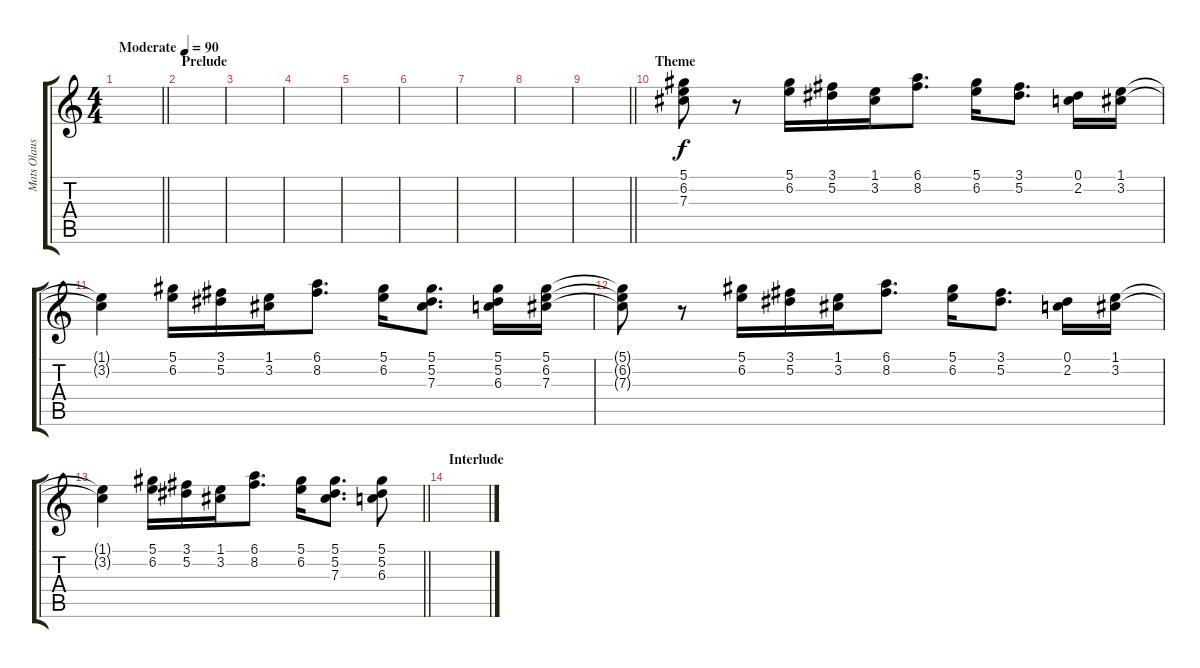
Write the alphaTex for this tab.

\track ("Mats Olausson" "Mats Olaus") {instrument rockorgan}
\staff {score tabs}
\tuning (Eb5 Bb4 Gb4 Db4 Ab3 Eb3) {hide}
\ts (4 4)
\tempo (90 "Moderate")
\clef g2
\barLineRight lightlight
\ks c
|
\section ("" "Prelude")
|
|
|
|
|
|
|
\barLineRight lightlight
|
\section ("" "Theme")
(5.1 6.2 7.3).8 r.8 (5.1 6.2).16 (3.1 5.2).16 (1.1 3.2).16 (6.1 8.2).8{d} (5.1 6.2).16 (3.1 5.2).8{d} (0.1 2.2).16 (1.1 3.2).16 |
(1.1{t} 3.2{t}).4 (5.1 6.2).16 (3.1 5.2).16 (1.1 3.2).16 (6.1 8.2).8{d} (5.1 6.2).16 (5.1 5.2 7.3).8{d} (5.1 5.2 6.3).16 (5.1 6.2 7.3).16 |
(5.1{t} 6.2{t} 7.3{t}).8 r.8 (5.1 6.2).16 (3.1 5.2).16 (1.1 3.2).16 (6.1 8.2).8{d} (5.1 6.2).16 (3.1 5.2).8{d} (0.1 2.2).16 (1.1 3.2).16 |
\barLineRight lightlight
(1.1{t} 3.2{t}).4 (5.1 6.2).16 (3.1 5.2).16 (1.1 3.2).16 (6.1 8.2).8{d} (5.1 6.2).16 (5.1 5.2 7.3).8{d} (5.1 5.2 6.3).8 |
\section ("" "Interlude")
